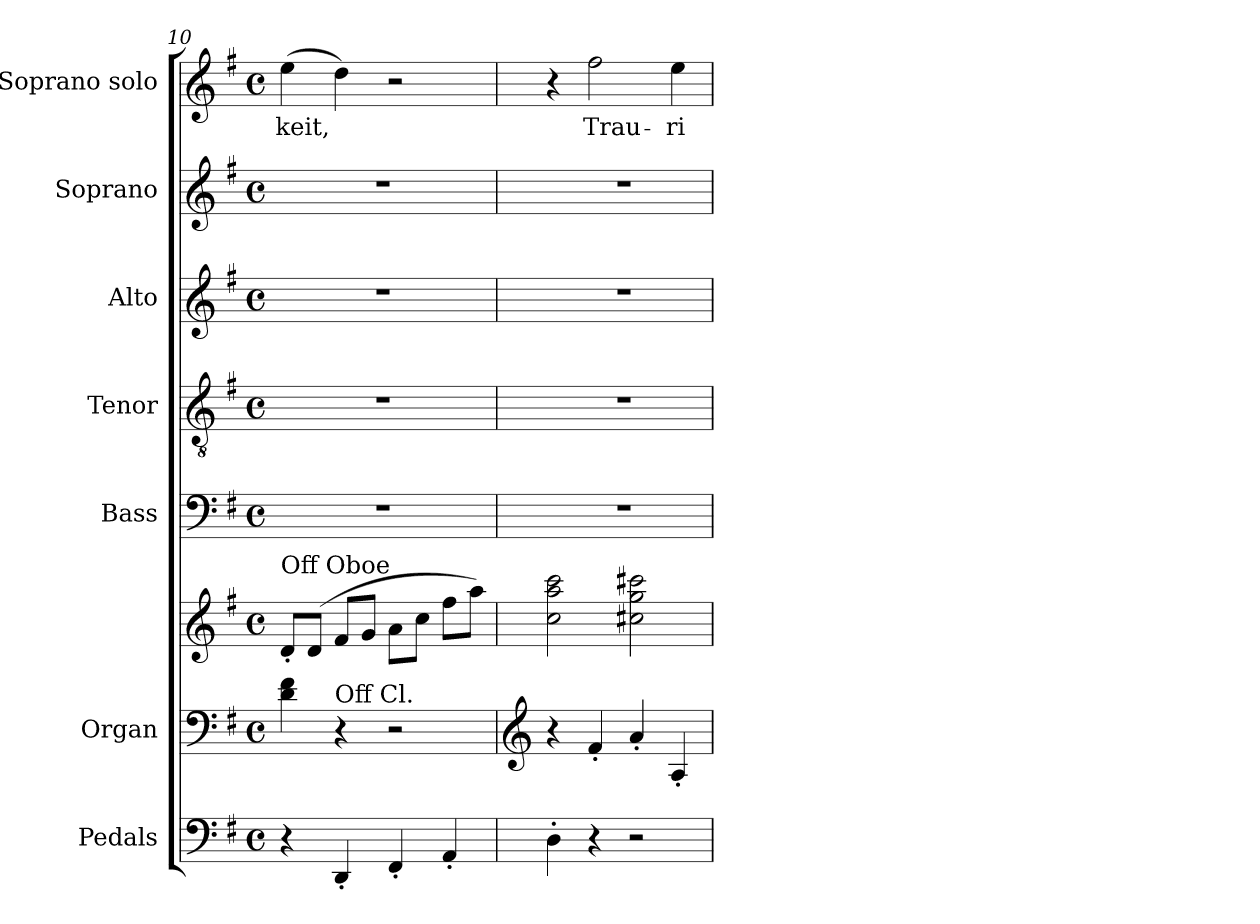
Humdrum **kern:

**kern	**kern	**kern	**kern	**kern	**kern	**kern	**kern	**text
*part7	*part6	*part6	*part5	*part4	*part3	*part2	*part1	*part1
*staff8	*staff7	*staff6	*staff5	*staff4	*staff3	*staff2	*staff1	*staff1
*I"Pedals	*I"Organ	*	*I"Bass	*I"Tenor	*I"Alto	*I"Soprano	*I"Soprano solo	*
*I'Ped.	*I'Org.	*	*I'B.	*I'T.	*I'A.	*I'S.	*I'S.	*
*clefF4	*clefF4	*clefG2	*clefF4	*clefGv2	*clefG2	*clefG2	*clefG2	*
*	*	*	*	*ITrd7c12	*	*	*	*
*k[f#]	*k[f#]	*k[f#]	*k[f#]	*k[f#]	*k[f#]	*k[f#]	*k[f#]	*
*G:	*G:	*G:	*G:	*G:	*G:	*G:	*G:	*
*M4/4	*M4/4	*M4/4	*M4/4	*M4/4	*M4/4	*M4/4	*M4/4	*
*met(c)	*met(c)	*met(c)	*met(c)	*met(c)	*met(c)	*met(c)	*met(c)	*
=10	=10	=10	=10	=10	=10	=10	=10	=10
!	!	!LO:TX:a:t=Off Oboe	!	!	!	!	!	!
!	!	!	!	!	!	!	!	!LO:LY:b:color=#000000
4r	4di\ 4f#i	8d'i/L	1r	1r	1r	1r	(4eei\	-keit,
.	.	(8di/J	.	.	.	.	.	.
!	!LO:TX:a:t=Off Cl.	!	!	!	!	!	!	!
4DD'i/	4r	8f#i/L	.	.	.	.	4ddi\)	.
.	.	8gi/J	.	.	.	.	.	.
4FF#'i/	2r	8ai\L	.	.	.	.	2r	.
.	.	8cci\J	.	.	.	.	.	.
4AA'i/	.	8ff#i\L	.	.	.	.	.	.
.	.	8aai\J)	.	.	.	.	.	.
!!LO:PB:g=z
=11	=11	=11	=11	=11	=11	=11	=11	=11
*	*clefG2	*	*	*	*	*	*	*
4D'i\	4r	2cci\ 2aai 2ccci	1r	1r	1r	1r	4r	.
!	!	!	!	!	!	!	!	!LO:LY:b:color=#000000
4r	4f#'i/	.	.	.	.	.	2ff#i\	Trau-
2r	4a'i/	2cc#Xi\ 2ggi 2ccc#Xi	.	.	.	.	.	.
!	!	!	!	!	!	!	!	!LO:LY:b:color=#000000
.	4A'i/	.	.	.	.	.	4eei\	-ri-
=	=	=	=	=	=	=	=	=
*-	*-	*-	*-	*-	*-	*-	*-	*-
